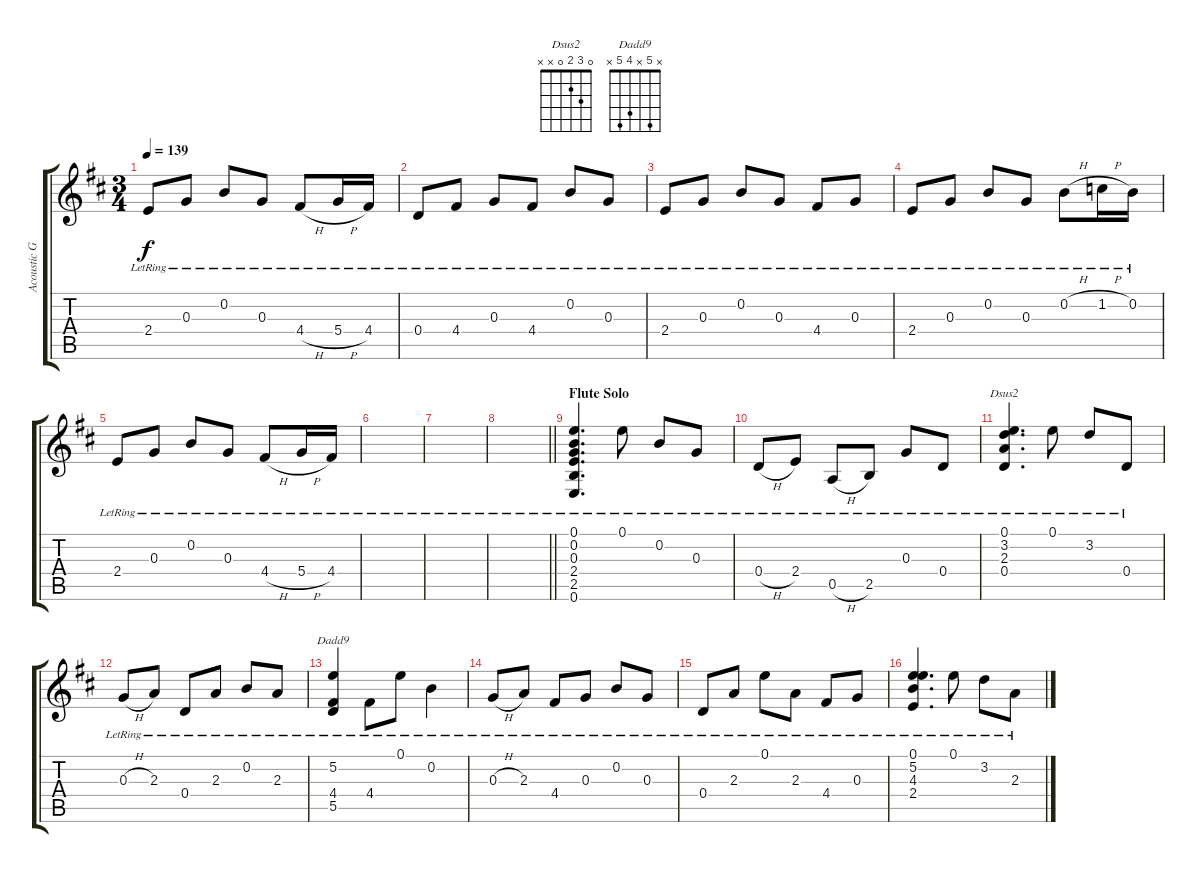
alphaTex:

\track ("Acoustic Guitar" "Acoustic G") {instrument acousticguitarsteel}
\staff {score tabs}
\tuning (E4 B3 G3 D3 A2 E2) {hide}
\chord ("Dsus2" 0 3 2 0 x x)
\chord ("Dadd9" x 5 x 4 5 x)
\ts (3 4)
\tempo 139
\clef g2
\ks d
2.4{lr}.8{dy f} 0.3{lr}.8 0.2{lr}.8 0.3{lr}.8 4.4{h lr}.8 5.4{h lr}.16 4.4{lr}.16 |
0.4{lr}.8 4.4{lr}.8 0.3{lr}.8 4.4{lr}.8 0.2{lr}.8 0.3{lr}.8 |
2.4{lr}.8 0.3{lr}.8 0.2{lr}.8 0.3{lr}.8 4.4{lr}.8 0.3{lr}.8 |
2.4{lr}.8 0.3{lr}.8 0.2{lr}.8 0.3{lr}.8 0.2{h lr}.8 1.2{h lr}.16 0.2{lr}.16 |
2.4{lr}.8 0.3{lr}.8 0.2{lr}.8 0.3{lr}.8 4.4{h lr}.8 5.4{h lr}.16 4.4{lr}.16 |
|
|
\barLineRight lightlight
|
\section ("" "Flute Solo")
(0.1{lr} 0.2{lr} 0.3{lr} 2.4{lr} 2.5{lr} 0.6{lr}).4{d} 0.1{lr}.8 0.2{lr}.8 0.3{lr}.8 |
0.4{h lr}.8 2.4{lr}.8 0.5{h lr}.8 2.5{lr}.8 0.3{lr}.8 0.4{lr}.8 |
(0.1{lr} 3.2{lr} 2.3{lr} 0.4{lr}).4{d ch "Dsus2"} 0.1{lr}.8 3.2{lr}.8 0.4{lr}.8 |
0.3{h lr}.8 2.3{lr}.8 0.4{lr}.8 2.3{lr}.8 0.2{lr}.8 2.3{lr}.8 |
(5.2{lr} 4.4{lr} 5.5{lr}).4{ch "Dadd9"} 4.4{lr}.8 0.1{lr}.8 0.2{lr}.4 |
0.3{h lr}.8 2.3{lr}.8 4.4{lr}.8 0.3{lr}.8 0.2{lr}.8 0.3{lr}.8 |
0.4{lr}.8 2.3{lr}.8 0.1{lr}.8 2.3{lr}.8 4.4{lr}.8 0.3{lr}.8 |
(0.1{lr} 5.2{lr} 4.3{lr} 2.4{lr}).4{d} 0.1{lr}.8 3.2{lr}.8 2.3{lr}.8
